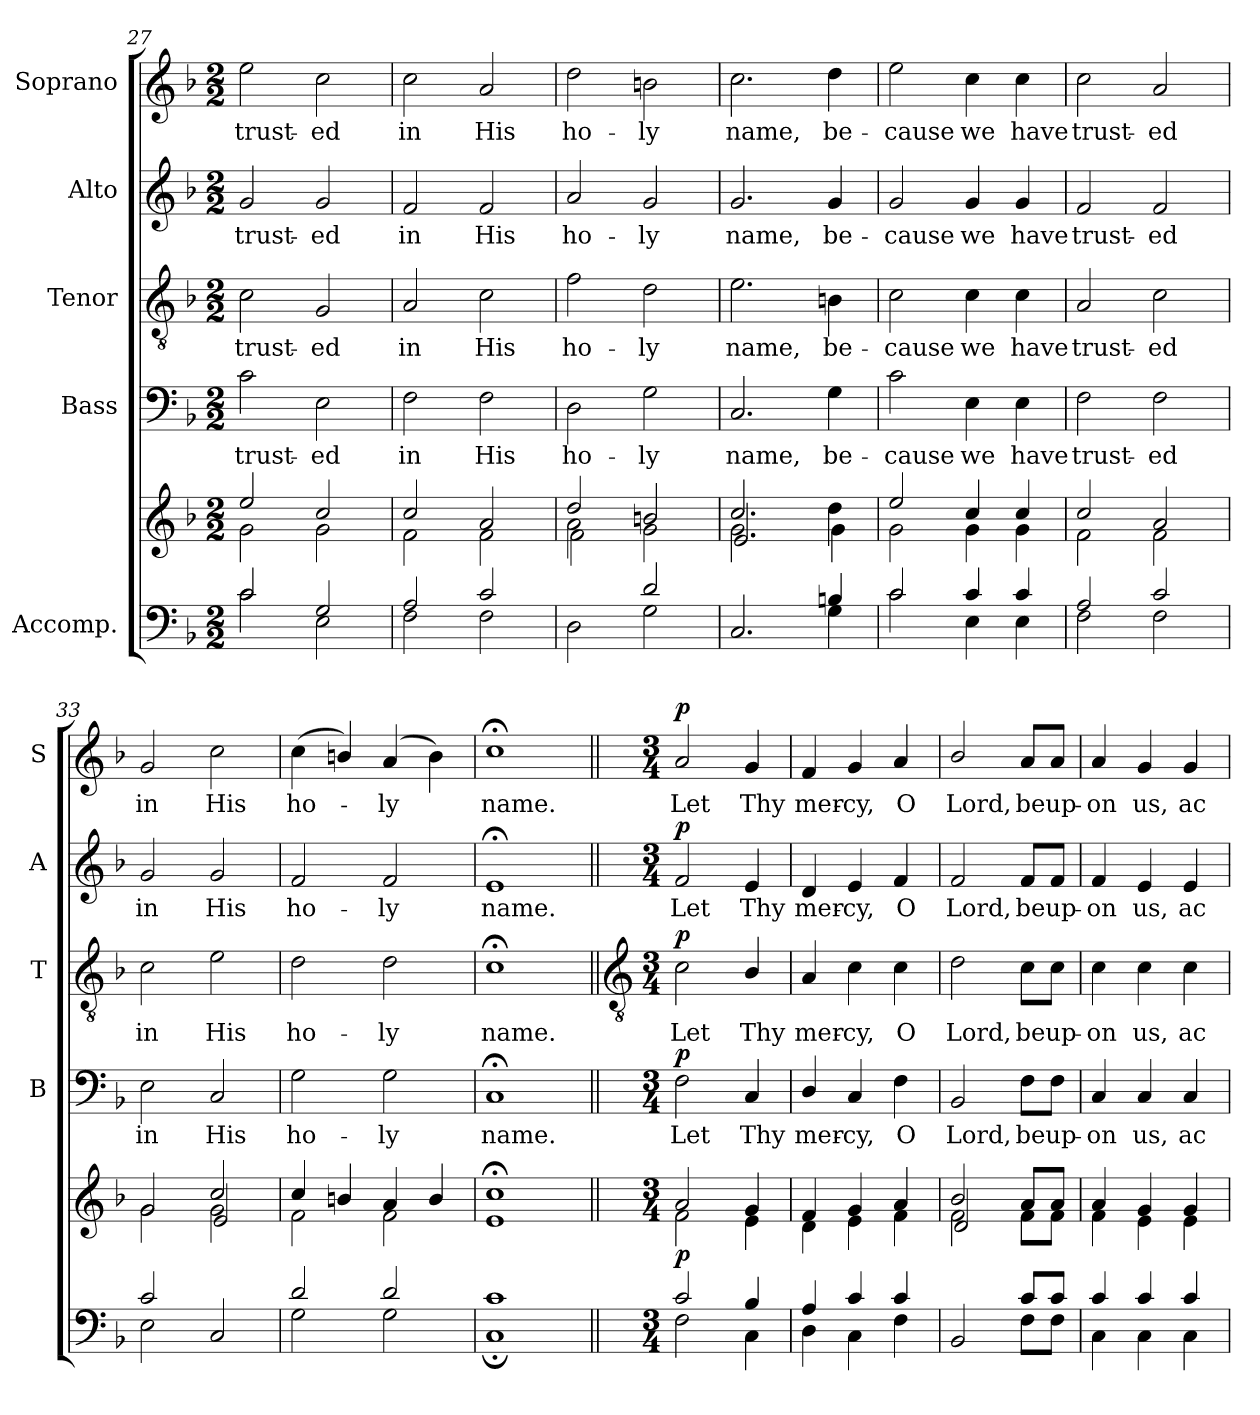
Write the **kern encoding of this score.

**kern	**kern	**dynam	**kern	**text	**dynam	**kern	**text	**dynam	**kern	**text	**dynam	**kern	**text	**dynam
*part5	*part5	*part5	*part4	*part4	*part4	*part3	*part3	*part3	*part2	*part2	*part2	*part1	*part1	*part1
*staff6	*staff5	*staff5/6	*staff4	*staff4	*staff4	*staff3	*staff3	*staff3	*staff2	*staff2	*staff2	*staff1	*staff1	*staff1
*I"Accomp.	*	*	*I"Bass	*	*	*I"Tenor	*	*	*I"Alto	*	*	*I"Soprano	*	*
*	*	*	*I'B	*	*	*I'T	*	*	*I'A	*	*	*I'S	*	*
*clefF4	*clefG2	*	*clefF4	*	*	*clefGv2	*	*	*clefG2	*	*	*clefG2	*	*
*k[b-]	*k[b-]	*	*k[b-]	*	*	*k[b-]	*	*	*k[b-]	*	*	*k[b-]	*	*
*F:	*F:	*	*F:	*	*	*F:	*	*	*F:	*	*	*F:	*	*
*M2/2	*M2/2	*	*M2/2	*	*	*M2/2	*	*	*M2/2	*	*	*M2/2	*	*
=27	=27	=27	=27	=27	=27	=27	=27	=27	=27	=27	=27	=27	=27	=27
*^	*^	*	*	*	*	*	*	*	*	*	*	*	*	*
!	!	!	!	!	!	!LO:LY:b	!	!	!LO:LY:b	!	!	!LO:LY:b	!	!	!LO:LY:b	!
2c	2c	2ee	2g\	.	2c	trust-	.	2c	trust-	.	2g	trust-	.	2ee	trust-	.
!	!	!	!	!	!	!LO:LY:b	!	!	!LO:LY:b	!	!	!LO:LY:b	!	!	!LO:LY:b	!
2G	2E	2cc/	2g	.	2E	-ed	.	2G	-ed	.	2g	-ed	.	2cc	-ed	.
=28	=28	=28	=28	=28	=28	=28	=28	=28	=28	=28	=28	=28	=28	=28	=28	=28
!	!	!	!	!	!	!LO:LY:b	!	!	!LO:LY:b	!	!	!LO:LY:b	!	!	!LO:LY:b	!
2A	2F	2cc/	2f	.	2F	in	.	2A	in	.	2f	in	.	2cc	in	.
!	!	!	!	!	!	!LO:LY:b	!	!	!LO:LY:b	!	!	!LO:LY:b	!	!	!LO:LY:b	!
2c	2F	2a	2f	.	2F	His	.	2c	His	.	2f	His	.	2a	His	.
=29	=29	=29	=29	=29	=29	=29	=29	=29	=29	=29	=29	=29	=29	=29	=29	=29
*	*	*	*^	*	*	*	*	*	*	*	*	*	*	*	*	*
!	!	!	!	!	!	!	!LO:LY:b	!	!	!LO:LY:b	!	!	!LO:LY:b	!	!	!LO:LY:b	!
2ryy	2D	2dd	2a\	2f\	.	2D	ho-	.	2f	ho-	.	2a	ho-	.	2dd	ho-	.
!	!	!	!	!	!	!	!LO:LY:b	!	!	!LO:LY:b	!	!	!LO:LY:b	!	!	!LO:LY:b	!
2d	2G	2bn/	2g	2ryy	.	2G	-ly	.	2d	-ly	.	2g	-ly	.	2bn	-ly	.
=30	=30	=30	=30	=30	=30	=30	=30	=30	=30	=30	=30	=30	=30	=30	=30	=30	=30
!	!	!	!	!	!	!	!LO:LY:b	!	!	!LO:LY:b	!	!	!LO:LY:b	!	!	!LO:LY:b	!
2.ryy	2.C	2.cc/	2.g	2.e	.	2.C	name,	.	2.e	name,	.	2.g	name,	.	2.cc	name,	.
!	!	!	!	!	!	!	!LO:LY:b	!	!	!LO:LY:b	!	!	!LO:LY:b	!	!	!LO:LY:b	!
4Bn	4G	4dd\	4g\	4ryy	.	4G	be-	.	4Bn	be-	.	4g	be-	.	4dd	be-	.
=31	=31	=31	=31	=31	=31	=31	=31	=31	=31	=31	=31	=31	=31	=31	=31	=31	=31
!	!	!	!	!	!	!	!LO:LY:b	!	!	!LO:LY:b	!	!	!LO:LY:b	!	!	!LO:LY:b	!
*	*	*	*v	*v	*	*	*	*	*	*	*	*	*	*	*	*	*
2c	2c	2ee	2g\	.	2c	-cause	.	2c	-cause	.	2g	-cause	.	2ee	-cause	.
!	!	!	!	!	!	!LO:LY:b	!	!	!LO:LY:b	!	!	!LO:LY:b	!	!	!LO:LY:b	!
4c	4E	4cc/	4g	.	4E	we	.	4c	we	.	4g	we	.	4cc	we	.
!	!	!	!	!	!	!LO:LY:b	!	!	!LO:LY:b	!	!	!LO:LY:b	!	!	!LO:LY:b	!
4c	4E	4cc/	4g	.	4E	have	.	4c	have	.	4g	have	.	4cc	have	.
=32	=32	=32	=32	=32	=32	=32	=32	=32	=32	=32	=32	=32	=32	=32	=32	=32
!	!	!	!	!	!	!LO:LY:b	!	!	!LO:LY:b	!	!	!LO:LY:b	!	!	!LO:LY:b	!
2A	2F	2cc/	2f	.	2F	trust-	.	2A	trust-	.	2f	trust-	.	2cc	trust-	.
!	!	!	!	!	!	!LO:LY:b	!	!	!LO:LY:b	!	!	!LO:LY:b	!	!	!LO:LY:b	!
2c	2F	2a	2f	.	2F	-ed	.	2c	-ed	.	2f	-ed	.	2a	-ed	.
=33	=33	=33	=33	=33	=33	=33	=33	=33	=33	=33	=33	=33	=33	=33	=33	=33
*	*	*	*^	*	*	*	*	*	*	*	*	*	*	*	*	*
!	!	!	!	!	!	!	!LO:LY:b	!	!	!LO:LY:b	!	!	!LO:LY:b	!	!	!LO:LY:b	!
2c	2E	2g	2g	2ryy	.	2E	in	.	2c	in	.	2g	in	.	2g	in	.
!	!	!	!	!	!	!	!LO:LY:b	!	!	!LO:LY:b	!	!	!LO:LY:b	!	!	!LO:LY:b	!
2ryy	2C	2cc/	2g	2e/	.	2C	His	.	2e	His	.	2g	His	.	2cc	His	.
=34	=34	=34	=34	=34	=34	=34	=34	=34	=34	=34	=34	=34	=34	=34	=34	=34	=34
!	!	!	!	!	!	!	!LO:LY:b	!	!	!LO:LY:b	!	!	!LO:LY:b	!	!	!LO:LY:b	!
*	*	*	*v	*v	*	*	*	*	*	*	*	*	*	*	*	*	*
2d	2G	4cc/	2f\	.	2G	ho-	.	2d	ho-	.	2f	ho-	.	(<4cc	ho-	.
.	.	4bn/	.	.	.	.	.	.	.	.	.	.	.	4bn/)	.	.
!	!	!	!	!	!	!LO:LY:b	!	!	!LO:LY:b	!	!	!LO:LY:b	!	!	!LO:LY:b	!
2d	2G	4a	2f\	.	2G	-ly	.	2d	-ly	.	2f	-ly	.	(<4a	ly	.
.	.	4b/	.	.	.	.	.	.	.	.	.	.	.	4b)	.	.
=35	=35	=35	=35	=35	=35	=35	=35	=35	=35	=35	=35	=35	=35	=35	=35	=35
!	!	!	!	!	!	!LO:LY:b	!	!	!LO:LY:b	!	!	!LO:LY:b	!	!	!LO:LY:b	!
1c	1C;	1cc;<	1e	.	1C;<	name.	.	1c;<	name.	.	1e;<	name.	.	1cc;<	name.	.
!!LO:LB:g=z
=36||	=36||	=36||	=36||	=36||	=36||	=36||	=36||	=36||	=36||	=36||	=36||	=36||	=36||	=36||	=36||	=36||
*	*	*	*	*	*	*	*	*clefGv2	*	*	*	*	*	*	*	*
*M3/4	*	*M3/4	*	*	*M3/4	*	*	*M3/4	*	*	*M3/4	*	*	*M3/4	*	*
!	!	!	!	!LO:DY:b	!	!LO:LY:b	!LO:DY:b	!	!LO:LY:b	!LO:DY:b	!	!LO:LY:b	!LO:DY:b	!	!LO:LY:b	!LO:DY:b
2c	2F	2a	2f	p	2F	Let	p	2c	Let	p	2f	Let	p	2a	Let	p
!	!	!	!	!	!	!LO:LY:b	!	!	!LO:LY:b	!	!	!LO:LY:b	!	!	!LO:LY:b	!
4B-	4C\	4g	4e	.	4C	Thy	.	4B-/	Thy	.	4e	Thy	.	4g	Thy	.
=37	=37	=37	=37	=37	=37	=37	=37	=37	=37	=37	=37	=37	=37	=37	=37	=37
!	!	!	!	!	!	!LO:LY:b	!	!	!LO:LY:b	!	!	!LO:LY:b	!	!	!LO:LY:b	!
4A	4D	4f	4d	.	4D/	mer-	.	4A	mer-	.	4d	mer-	.	4f	mer-	.
!	!	!	!	!	!	!LO:LY:b	!	!	!LO:LY:b	!	!	!LO:LY:b	!	!	!LO:LY:b	!
4c	4C\	4g	4e	.	4C	-cy,	.	4c	-cy,	.	4e	-cy,	.	4g	-cy,	.
!	!	!	!	!	!	!LO:LY:b	!	!	!LO:LY:b	!	!	!LO:LY:b	!	!	!LO:LY:b	!
4c	4F	4a	4f	.	4F	O	.	4c	O	.	4f	O	.	4a	O	.
=38	=38	=38	=38	=38	=38	=38	=38	=38	=38	=38	=38	=38	=38	=38	=38	=38
*	*	*	*^	*	*	*	*	*	*	*	*	*	*	*	*	*
!	!	!	!	!	!	!	!LO:LY:b	!	!	!LO:LY:b	!	!	!LO:LY:b	!	!	!LO:LY:b	!
2ryy	2BB-	2b-/	2f	2d/	.	2BB-	Lord,	.	2d	Lord,	.	2f	Lord,	.	2b-/	Lord,	.
!	!	!	!	!	!	!	!LO:LY:b	!	!	!LO:LY:b	!	!	!LO:LY:b	!	!	!LO:LY:b	!
8cL	8FL	8aL	8fL	4ryy	.	8F\L	be	.	8c\L	be	.	8f/L	be	.	8a/L	be	.
!	!	!	!	!	!	!	!LO:LY:b	!	!	!LO:LY:b	!	!	!LO:LY:b	!	!	!LO:LY:b	!
8cJ	8FJ	8aJ	8fJ	.	.	8F\J	up-	.	8c\J	up-	.	8f/J	up-	.	8a/J	up-	.
*	*	*	*v	*v	*	*	*	*	*	*	*	*	*	*	*	*	*
=39	=39	=39	=39	=39	=39	=39	=39	=39	=39	=39	=39	=39	=39	=39	=39	=39
!	!	!	!	!	!	!LO:LY:b	!	!	!LO:LY:b	!	!	!LO:LY:b	!	!	!LO:LY:b	!
4c	4C\	4a	4f	.	4C	-on	.	4c	-on	.	4f	-on	.	4a	-on	.
!	!	!	!	!	!	!LO:LY:b	!	!	!LO:LY:b	!	!	!LO:LY:b	!	!	!LO:LY:b	!
4c	4C\	4g	4e	.	4C	us,	.	4c	us,	.	4e	us,	.	4g	us,	.
!	!	!	!	!	!	!LO:LY:b	!	!	!LO:LY:b	!	!	!LO:LY:b	!	!	!LO:LY:b	!
4c	4C\	4g	4e	.	4C	ac-	.	4c	ac-	.	4e	ac-	.	4g	ac-	.
*v	*v	*	*	*	*	*	*	*	*	*	*	*	*	*	*	*
*	*v	*v	*	*	*	*	*	*	*	*	*	*	*	*	*
=	=	=	=	=	=	=	=	=	=	=	=	=	=	=
*-	*-	*-	*-	*-	*-	*-	*-	*-	*-	*-	*-	*-	*-	*-
